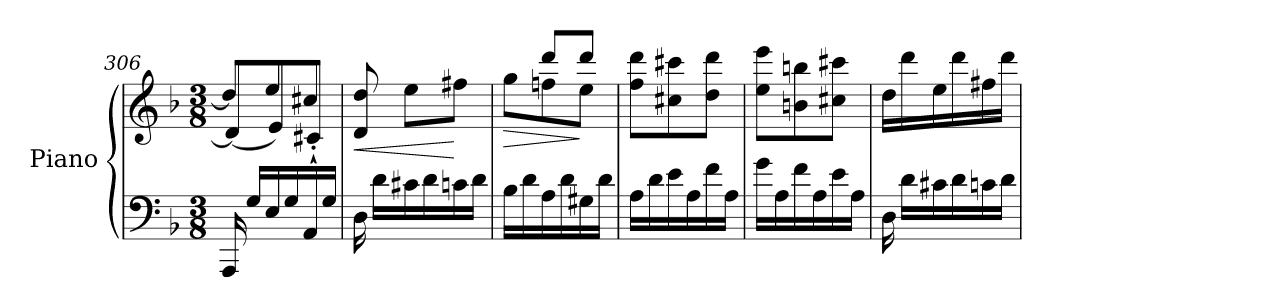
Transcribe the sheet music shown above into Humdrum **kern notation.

**kern	**kern	**dynam
*part1	*part1	*part1
*staff2	*staff1	*staff1/2
*I"Piano	*	*
*I'Pno	*	*
*clefF4	*clefG2	*
*k[b-]	*k[b-]	*
*F:	*F:	*
*M3/8	*M3/8	*
=306	=306	=306
*	*^	*
16AAA/	8dd/L]	(8d/L]	.
16G/LL	.	.	.
16E/	8ee/	8e/)	.
16G/	.	.	.
16AA/	8cc#X/J	8c#X`'/J	.
16G/JJ	.	.	.
*	*v	*v	*
=307	=307	=307
!	!	!LO:HP:b
16D\	8d/ 8dd/	<
16d\LL	.	.
16c#X\	8ee\L	.
16d\	.	.
16cn\	8ff#X\J	[
16d\JJ	.	.
!!LO:PB:g=z
=308	=308	=308
!	!	!LO:HP:b
*	*^	*
16B-\LL	8gg\L	8ryy	>
16d\	.	.	.
16A\	8ffn\	8ddd/L	.
16d\	.	.	.
16G#X\	8ee\J	8ddd/J	]
16d\JJ	.	.	.
*	*v	*v	*
!!LO:PB:g=z
=309	=309	=309
16A\LL	8ff\ 8ddd\L	.
16d\	.	.
16e\	8cc#X\ 8ccc#X\	.
16A\	.	.
16f\	8dd\ 8ddd\J	.
16A\JJ	.	.
=310	=310	=310
16g\LL	8ee\ 8eee\L	.
16A\	.	.
16f\	8bn\ 8bbn\	.
16A\	.	.
16e\	8cc#X\ 8ccc#X\J	.
16A\JJ	.	.
=311	=311	=311
16D\	16dd\LL	.
16d\LL	16ddd\	.
16c#X\	16ee\	.
16d\	16ddd\	.
16cn\	16ff#X\	.
16d\JJ	16ddd\JJ	.
=	=	=
*-	*-	*-
